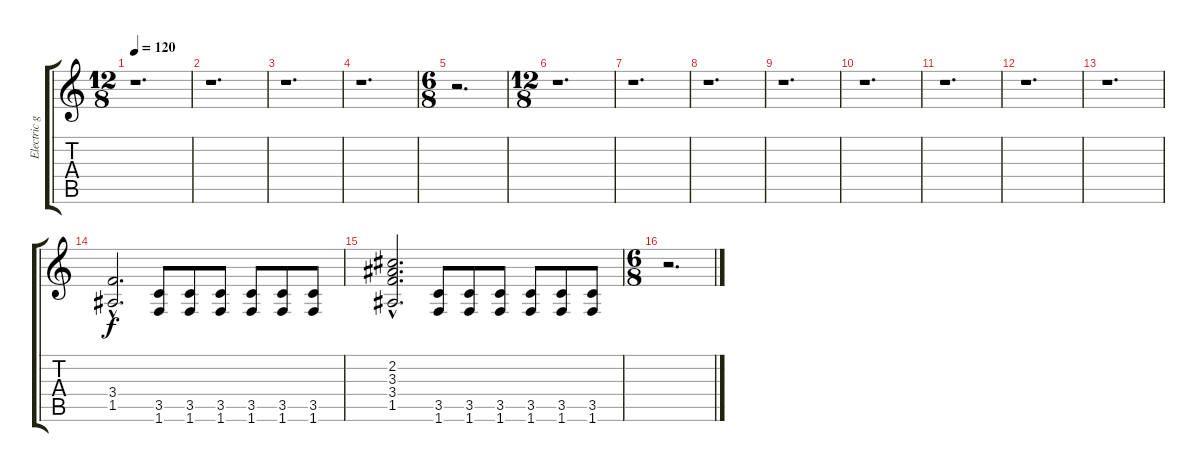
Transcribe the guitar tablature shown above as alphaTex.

\track ("Electric guitar 6" "Electric g") {instrument overdrivenguitar}
\staff {score tabs}
\tuning (E4 B3 G3 D3 A2 E2) {hide}
\ts (12 8)
\tempo 120
\clef g2
\ks c
r.1{d dy f} |
r.1{d} |
r.1{d} |
r.1{d} |
\ts (6 8)
r.2{d} |
\ts (12 8)
r.1{d} |
r.1{d} |
r.1{d} |
r.1{d} |
r.1{d} |
r.1{d} |
r.1{d} |
r.1{d} |
(3.4{hac} 1.5{hac}).2{d} (3.5 1.6).8 (3.5 1.6).8 (3.5 1.6).8 (3.5 1.6).8 (3.5 1.6).8 (3.5 1.6).8 |
(2.2{hac} 3.3{hac} 3.4{hac} 1.5{hac}).2{d} (3.5 1.6).8 (3.5 1.6).8 (3.5 1.6).8 (3.5 1.6).8 (3.5 1.6).8 (3.5 1.6).8 |
\ts (6 8)
r.2{d}
